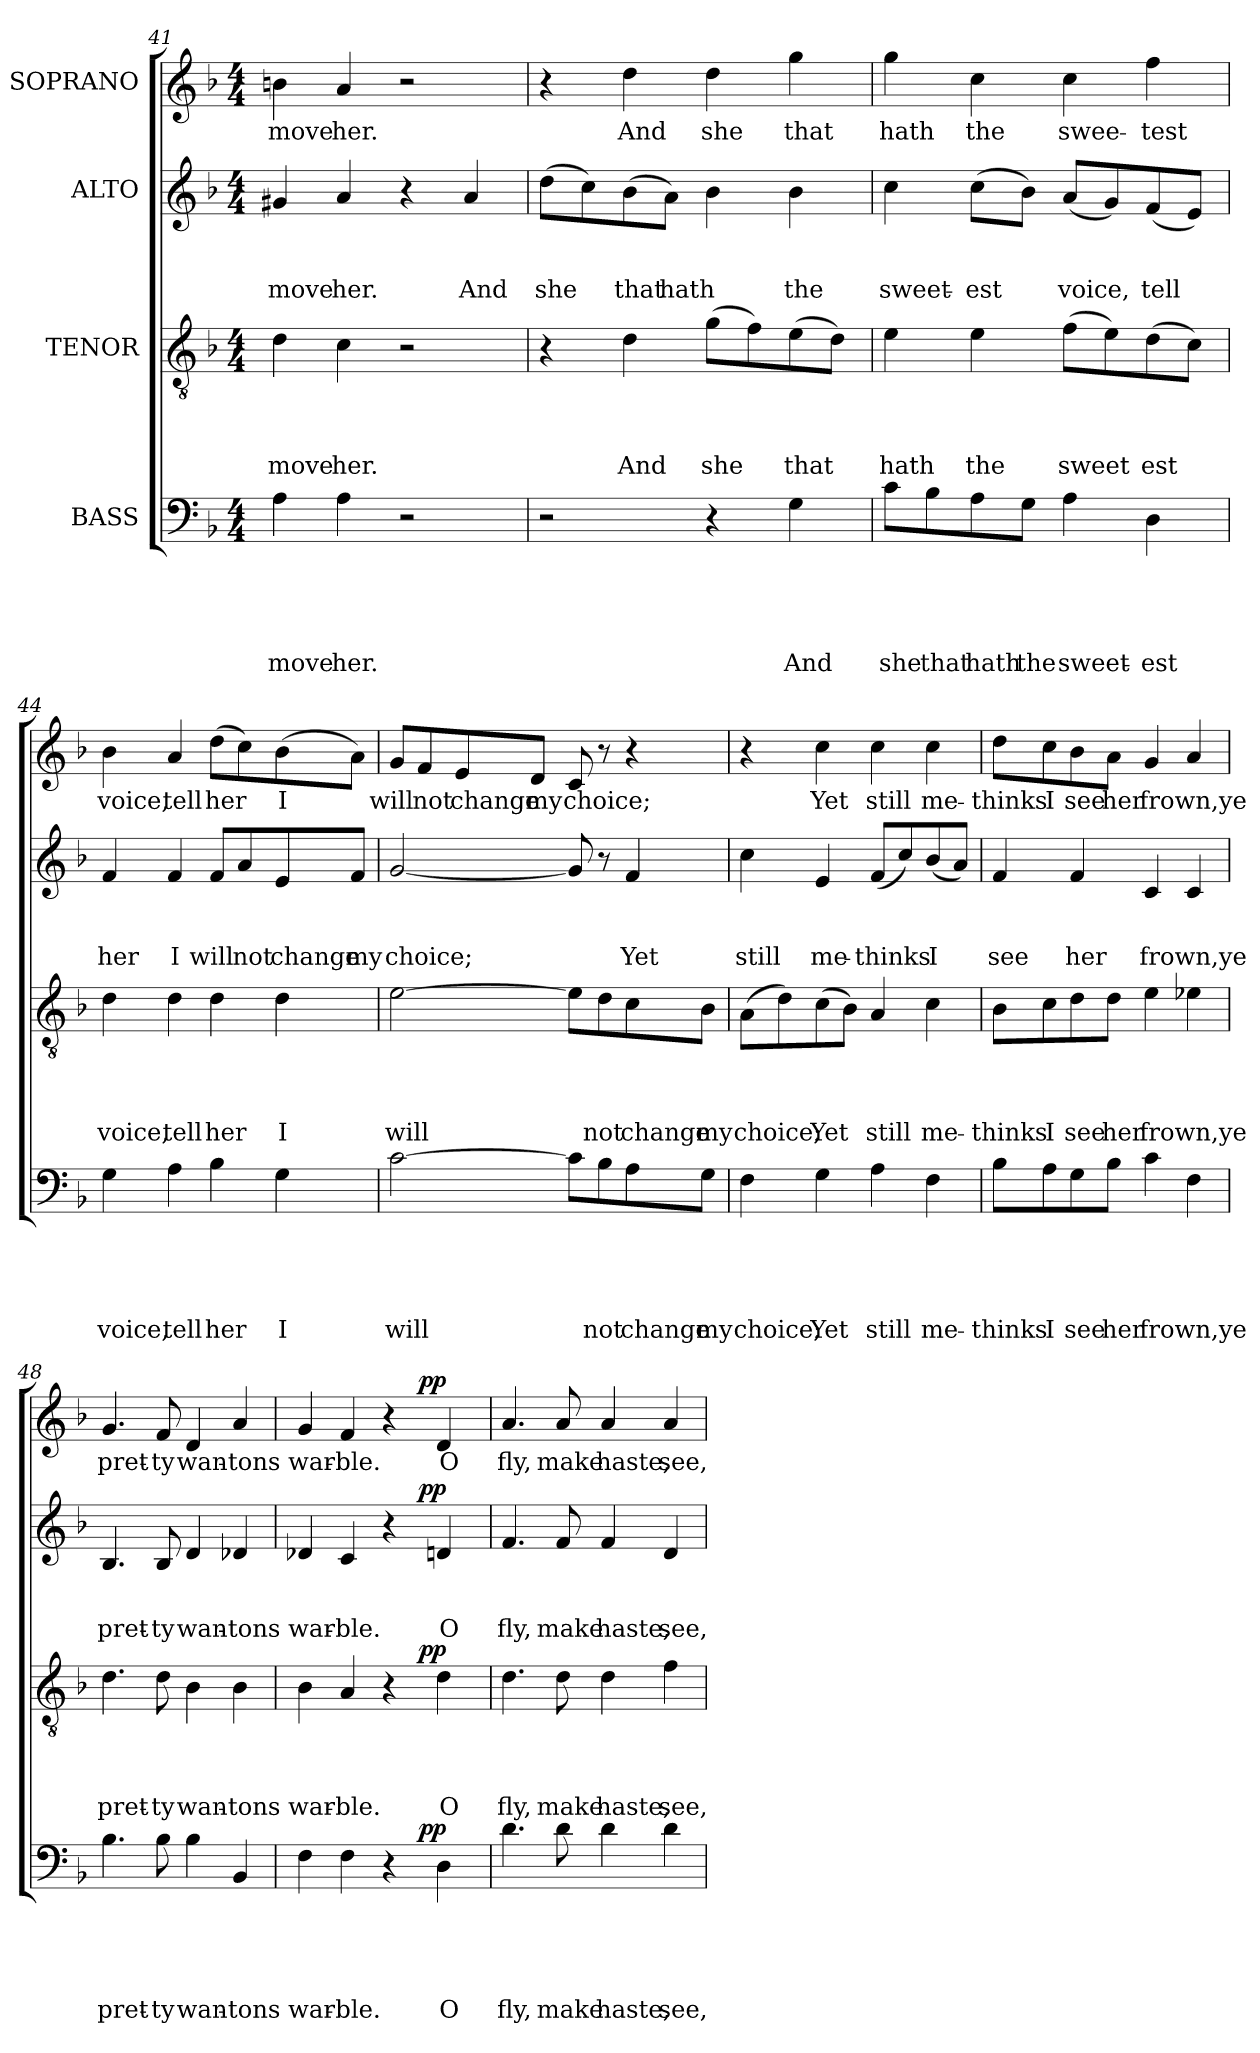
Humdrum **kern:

**kern	**text	**text	**text	**text	**text	**dynam	**kern	**text	**text	**text	**text	**dynam	**kern	**text	**text	**text	**dynam	**kern	**text	**dynam
*part4	*part4	*part4	*part4	*part4	*part4	*part4	*part3	*part3	*part3	*part3	*part3	*part3	*part2	*part2	*part2	*part2	*part2	*part1	*part1	*part1
*staff4	*staff4	*staff4	*staff4	*staff4	*staff4	*staff4	*staff3	*staff3	*staff3	*staff3	*staff3	*staff3	*staff2	*staff2	*staff2	*staff2	*staff2	*staff1	*staff1	*staff1
*I"BASS	*	*	*	*	*	*	*I"TENOR	*	*	*	*	*	*I"ALTO	*	*	*	*	*I"SOPRANO	*	*
*clefF4	*	*	*	*	*	*	*clefGv2	*	*	*	*	*	*clefG2	*	*	*	*	*clefG2	*	*
*k[b-]	*	*	*	*	*	*	*k[b-]	*	*	*	*	*	*k[b-]	*	*	*	*	*k[b-]	*	*
*F:	*	*	*	*	*	*	*F:	*	*	*	*	*	*F:	*	*	*	*	*F:	*	*
*M4/4	*	*	*	*	*	*	*M4/4	*	*	*	*	*	*M4/4	*	*	*	*	*M4/4	*	*
=41	=41	=41	=41	=41	=41	=41	=41	=41	=41	=41	=41	=41	=41	=41	=41	=41	=41	=41	=41	=41
!	!	!	!	!	!LO:LY:b	!	!	!	!	!	!LO:LY:b	!	!	!	!	!LO:LY:b	!	!	!LO:LY:b	!
4A\	.	.	.	.	move	.	4d\	.	.	.	move	.	4g#X/	.	.	move	.	4bn\	move	.
!	!	!	!	!	!LO:LY:b	!	!	!	!	!	!LO:LY:b	!	!	!	!	!LO:LY:b	!	!	!LO:LY:b	!
4A\	.	.	.	.	her.	.	4c\	.	.	.	her.	.	4a/	.	.	her.	.	4a/	her.	.
2r	.	.	.	.	.	.	2r	.	.	.	.	.	4r	.	.	.	.	2r	.	.
!	!	!	!	!	!	!	!	!	!	!	!	!	!	!	!	!LO:LY:b	!	!	!	!
.	.	.	.	.	.	.	.	.	.	.	.	.	4a/	.	.	And	.	.	.	.
=42	=42	=42	=42	=42	=42	=42	=42	=42	=42	=42	=42	=42	=42	=42	=42	=42	=42	=42	=42	=42
!	!	!	!	!	!	!	!	!	!	!	!	!	!	!	!	!LO:LY:b	!	!	!	!
2r	.	.	.	.	.	.	4r	.	.	.	.	.	(>8dd\L	.	.	she	.	4r	.	.
.	.	.	.	.	.	.	.	.	.	.	.	.	8cc\)	.	.	.	.	.	.	.
!	!	!	!	!	!	!	!	!	!	!	!LO:LY:b	!	!	!	!	!LO:LY:b	!	!	!LO:LY:b	!
.	.	.	.	.	.	.	4d\	.	.	.	And	.	(>8b-\	.	.	that	.	4dd\	And	.
!	!	!	!	!	!	!	!	!	!	!	!	!	!	!	!	!LO:LY:b	!	!	!	!
.	.	.	.	.	.	.	.	.	.	.	.	.	8a\J)	.	.	hath	.	.	.	.
!	!	!	!	!	!	!	!	!	!	!	!LO:LY:b	!	!	!	!	!	!	!	!LO:LY:b	!
4r	.	.	.	.	.	.	(>8g\L	.	.	.	she	.	4b-\	.	.	.	.	4dd\	she	.
.	.	.	.	.	.	.	8f\)	.	.	.	.	.	.	.	.	.	.	.	.	.
!	!	!	!	!	!LO:LY:b	!	!	!	!	!	!LO:LY:b	!	!	!	!	!LO:LY:b	!	!	!LO:LY:b	!
4G\	.	.	.	.	And	.	(>8e\	.	.	.	that	.	4b-\	.	.	the	.	4gg\	that	.
.	.	.	.	.	.	.	8d\J)	.	.	.	.	.	.	.	.	.	.	.	.	.
!!LO:LB:g=z
=43	=43	=43	=43	=43	=43	=43	=43	=43	=43	=43	=43	=43	=43	=43	=43	=43	=43	=43	=43	=43
!	!	!	!	!	!LO:LY:b	!	!	!	!	!	!LO:LY:b	!	!	!	!	!LO:LY:b	!	!	!LO:LY:b	!
8c\L	.	.	.	.	she	.	4e\	.	.	.	hath	.	4cc\	.	.	sweet-	.	4gg\	hath	.
!	!	!	!	!	!LO:LY:b	!	!	!	!	!	!	!	!	!	!	!	!	!	!	!
8B-\	.	.	.	.	that	.	.	.	.	.	.	.	.	.	.	.	.	.	.	.
!	!	!	!	!	!LO:LY:b	!	!	!	!	!	!LO:LY:b	!	!	!	!	!LO:LY:b	!	!	!LO:LY:b	!
8A\	.	.	.	.	hath	.	4e\	.	.	.	the	.	(>8cc\L	.	.	-est	.	4cc\	the	.
!	!	!	!	!	!LO:LY:b	!	!	!	!	!	!	!	!	!	!	!	!	!	!	!
8G\J	.	.	.	.	the	.	.	.	.	.	.	.	8b-\J)	.	.	.	.	.	.	.
!	!	!	!	!	!LO:LY:b	!	!	!	!	!	!LO:LY:b	!	!	!	!	!LO:LY:b	!	!	!LO:LY:b	!
4A\	.	.	.	.	sweet-	.	(>8f\L	.	.	.	sweet	.	(<8a/L	.	.	voice,	.	4cc\	swee-	.
.	.	.	.	.	.	.	8e\)	.	.	.	.	.	8g/)	.	.	.	.	.	.	.
!	!	!	!	!	!LO:LY:b	!	!	!	!	!	!LO:LY:b	!	!	!	!	!LO:LY:b	!	!	!LO:LY:b	!
4D\	.	.	.	.	-est	.	(>8d\	.	.	.	est	.	(<8f/	.	.	tell	.	4ff\	-test	.
.	.	.	.	.	.	.	8c\J)	.	.	.	.	.	8e/J)	.	.	.	.	.	.	.
=44	=44	=44	=44	=44	=44	=44	=44	=44	=44	=44	=44	=44	=44	=44	=44	=44	=44	=44	=44	=44
!	!	!	!	!	!LO:LY:b	!	!	!	!	!	!LO:LY:b	!	!	!	!	!LO:LY:b	!	!	!LO:LY:b	!
4G\	.	.	.	.	voice,	.	4d\	.	.	.	voice,	.	4f/	.	.	her	.	4b-\	voice,	.
!	!	!	!	!	!LO:LY:b	!	!	!	!	!	!LO:LY:b	!	!	!	!	!LO:LY:b	!	!	!LO:LY:b	!
4A\	.	.	.	.	tell	.	4d\	.	.	.	tell	.	4f/	.	.	I	.	4a/	tell	.
!	!	!	!	!	!LO:LY:b	!	!	!	!	!	!LO:LY:b	!	!	!	!	!LO:LY:b	!	!	!LO:LY:b	!
4B-\	.	.	.	.	her	.	4d\	.	.	.	her	.	8f/L	.	.	will	.	(>8dd\L	her	.
!	!	!	!	!	!	!	!	!	!	!	!	!	!	!	!	!LO:LY:b	!	!	!	!
.	.	.	.	.	.	.	.	.	.	.	.	.	8a/	.	.	not	.	8cc\)	.	.
!	!	!	!	!	!LO:LY:b	!	!	!	!	!	!LO:LY:b	!	!	!	!	!LO:LY:b	!	!	!LO:LY:b:rj	!
4G\	.	.	.	.	I	.	4d\	.	.	.	I	.	8e/	.	.	change	.	(>8b-\	I	.
!	!	!	!	!	!	!	!	!	!	!	!	!	!	!	!	!LO:LY:b	!	!	!	!
.	.	.	.	.	.	.	.	.	.	.	.	.	8f/J	.	.	my	.	8a\J)	.	.
=45	=45	=45	=45	=45	=45	=45	=45	=45	=45	=45	=45	=45	=45	=45	=45	=45	=45	=45	=45	=45
!	!	!	!	!	!LO:LY:b	!	!	!	!	!	!LO:LY:b	!	!	!	!	!LO:LY:b	!	!	!LO:LY:b	!
[>2c\	.	.	.	.	will	.	[>2e\	.	.	.	will	.	[<2g/	.	.	choice;	.	8g/L	will	.
!	!	!	!	!	!	!	!	!	!	!	!	!	!	!	!	!	!	!	!LO:LY:b	!
.	.	.	.	.	.	.	.	.	.	.	.	.	.	.	.	.	.	8f/	not	.
!	!	!	!	!	!	!	!	!	!	!	!	!	!	!	!	!	!	!	!LO:LY:b	!
.	.	.	.	.	.	.	.	.	.	.	.	.	.	.	.	.	.	8e/	change	.
!	!	!	!	!	!	!	!	!	!	!	!	!	!	!	!	!	!	!	!LO:LY:b	!
.	.	.	.	.	.	.	.	.	.	.	.	.	.	.	.	.	.	8d/J	my	.
!	!	!	!	!	!	!	!	!	!	!	!	!	!	!	!	!	!	!	!LO:LY:b	!
8c\L]	.	.	.	.	.	.	8e\L]	.	.	.	.	.	8g/]	.	.	.	.	8c/	choice;	.
!	!	!	!	!	!LO:LY:b	!	!	!	!	!	!LO:LY:b	!	!	!	!	!	!	!	!	!
8B-\	.	.	.	.	not	.	8d\	.	.	.	not	.	8r	.	.	.	.	8r	.	.
!	!	!	!	!	!LO:LY:b	!	!	!	!	!	!LO:LY:b	!	!	!	!	!LO:LY:b	!	!	!	!
8A\	.	.	.	.	change	.	8c\	.	.	.	change	.	4f/	.	.	Yet	.	4r	.	.
!	!	!	!	!	!LO:LY:b	!	!	!	!	!	!LO:LY:b	!	!	!	!	!	!	!	!	!
8G\J	.	.	.	.	my	.	8B-\J	.	.	.	my	.	.	.	.	.	.	.	.	.
!!LO:PB:g=z
=46	=46	=46	=46	=46	=46	=46	=46	=46	=46	=46	=46	=46	=46	=46	=46	=46	=46	=46	=46	=46
!	!	!	!	!	!LO:LY:b	!	!	!	!	!	!LO:LY:b	!	!	!	!	!LO:LY:b	!	!	!	!
4F\	.	.	.	.	choice;	.	(>8A\L	.	.	.	choice;	.	4cc\	.	.	still	.	4r	.	.
.	.	.	.	.	.	.	8d\)	.	.	.	.	.	.	.	.	.	.	.	.	.
!	!	!	!	!	!LO:LY:b	!	!	!	!	!	!LO:LY:b	!	!	!	!	!LO:LY:b	!	!	!LO:LY:b	!
4G\	.	.	.	.	Yet	.	(>8c\	.	.	.	Yet	.	4e/	.	.	me-	.	4cc\	Yet	.
.	.	.	.	.	.	.	8B-\J)	.	.	.	.	.	.	.	.	.	.	.	.	.
!	!	!	!	!	!LO:LY:b	!	!	!	!	!	!LO:LY:b	!	!	!	!	!LO:LY:b	!	!	!LO:LY:b	!
4A\	.	.	.	.	still	.	4A/	.	.	.	still	.	(<8f/L	.	.	-thinks	.	4cc\	still	.
.	.	.	.	.	.	.	.	.	.	.	.	.	8cc/)	.	.	.	.	.	.	.
!	!	!	!	!	!LO:LY:b	!	!	!	!	!	!LO:LY:b	!	!	!	!	!LO:LY:b:rj	!	!	!LO:LY:b	!
4F\	.	.	.	.	me-	.	4c\	.	.	.	me-	.	(<8b-/	.	.	I	.	4cc\	me-	.
.	.	.	.	.	.	.	.	.	.	.	.	.	8a/J)	.	.	.	.	.	.	.
=47	=47	=47	=47	=47	=47	=47	=47	=47	=47	=47	=47	=47	=47	=47	=47	=47	=47	=47	=47	=47
!	!	!	!	!	!LO:LY:b	!	!	!	!	!	!LO:LY:b	!	!	!	!	!LO:LY:b	!	!	!LO:LY:b	!
8B-\L	.	.	.	.	-thinks	.	8B-\L	.	.	.	-thinks	.	4f/	.	.	see	.	8dd\L	-thinks	.
!	!	!	!	!	!LO:LY:b	!	!	!	!	!	!LO:LY:b	!	!	!	!	!	!	!	!LO:LY:b	!
8A\	.	.	.	.	I	.	8c\	.	.	.	I	.	.	.	.	.	.	8cc\	I	.
!	!	!	!	!	!LO:LY:b	!	!	!	!	!	!LO:LY:b	!	!	!	!	!LO:LY:b	!	!	!LO:LY:b	!
8G\	.	.	.	.	see	.	8d\	.	.	.	see	.	4f/	.	.	her	.	8b-\	see	.
!	!	!	!	!	!LO:LY:b	!	!	!	!	!	!LO:LY:b	!	!	!	!	!	!	!	!LO:LY:b	!
8B-\J	.	.	.	.	her	.	8d\J	.	.	.	her	.	.	.	.	.	.	8a\J	her	.
!	!	!	!	!	!LO:LY:b	!	!	!	!	!	!LO:LY:b	!	!	!	!	!LO:LY:b	!	!	!LO:LY:b	!
4c\	.	.	.	.	frown,ye	.	4e\	.	.	.	frown,ye	.	4c/	.	.	frown,ye	.	4g/	frown,ye	.
4F\	.	.	.	.	.	.	4e-X\	.	.	.	.	.	4c/	.	.	.	.	4a/	.	.
=48	=48	=48	=48	=48	=48	=48	=48	=48	=48	=48	=48	=48	=48	=48	=48	=48	=48	=48	=48	=48
!	!	!	!	!	!LO:LY:b	!	!	!	!	!	!LO:LY:b	!	!	!	!	!LO:LY:b	!	!	!LO:LY:b	!
4.B-\	.	.	.	.	pret-	.	4.d\	.	.	.	pret-	.	4.B-/	.	.	pret-	.	4.g/	pret-	.
!	!	!	!	!	!LO:LY:b	!	!	!	!	!	!LO:LY:b	!	!	!	!	!LO:LY:b	!	!	!LO:LY:b	!
8B-\	.	.	.	.	-ty	.	8d\	.	.	.	-ty	.	8B-/	.	.	-ty	.	8f/	-ty	.
!	!	!	!	!	!LO:LY:b	!	!	!	!	!	!LO:LY:b	!	!	!	!	!LO:LY:b	!	!	!LO:LY:b	!
4B-\	.	.	.	.	wan-	.	4B-\	.	.	.	wan-	.	4d/	.	.	wan-	.	4d/	wan-	.
!	!	!	!	!	!LO:LY:b:rj	!	!	!	!	!	!LO:LY:b:rj	!	!	!	!	!LO:LY:b:rj	!	!	!LO:LY:b:rj	!
4BB-/	.	.	.	.	-tons	.	4B-\	.	.	.	-tons	.	4d-X/	.	.	-tons	.	4a/	-tons	.
=49	=49	=49	=49	=49	=49	=49	=49	=49	=49	=49	=49	=49	=49	=49	=49	=49	=49	=49	=49	=49
!	!	!	!	!	!LO:LY:b	!	!	!	!	!	!LO:LY:b	!	!	!	!	!LO:LY:b	!	!	!LO:LY:b	!
*^	*	*	*	*	*	*	*^	*	*	*	*	*	*^	*	*	*	*	*^	*	*
4F\	2ryy	.	.	.	.	war-	.	4B-\	2ryy	.	.	.	war-	.	4d-X/	2ryy	.	.	war-	.	4g/	2ryy	war-	.
!	!	!	!	!	!	!LO:LY:b	!	!	!	!	!	!	!LO:LY:b	!	!	!	!	!	!LO:LY:b	!	!	!	!LO:LY:b	!
4F\	.	.	.	.	.	-ble.	.	4A/	.	.	.	.	-ble.	.	4c/	.	.	.	-ble.	.	4f/	.	-ble.	.
4r	8.ryy	.	.	.	.	.	.	4r	8.ryy	.	.	.	.	.	4r	8.ryy	.	.	.	.	4r	8.ryy	.	.
!	!	!	!	!	!	!	!LO:DY:a	!	!	!	!	!	!	!LO:DY:a	!	!	!	!	!	!LO:DY:a	!	!	!	!LO:DY:a
.	4ryy	.	.	.	.	.	pp	.	4ryy	.	.	.	.	pp	.	4ryy	.	.	.	pp	.	4ryy	.	pp
!	!	!	!	!	!	!LO:LY:b	!	!	!	!	!	!	!LO:LY:b	!	!	!	!	!	!LO:LY:b	!	!	!	!LO:LY:b	!
4D\	.	.	.	.	.	O	.	4d\	.	.	.	.	O	.	4dn/	.	.	.	O	.	4d/	.	O	.
.	16ryy	.	.	.	.	.	.	.	16ryy	.	.	.	.	.	.	16ryy	.	.	.	.	.	16ryy	.	.
!!LO:LB:g=z
=50	=50	=50	=50	=50	=50	=50	=50	=50	=50	=50	=50	=50	=50	=50	=50	=50	=50	=50	=50	=50	=50	=50	=50	=50
!	!	!	!	!	!	!LO:LY:b	!	!	!	!	!	!	!LO:LY:b	!	!	!	!	!	!LO:LY:b	!	!	!	!LO:LY:b	!
*v	*v	*	*	*	*	*	*	*	*	*	*	*	*	*	*v	*v	*	*	*	*	*v	*v	*	*
*	*	*	*	*	*	*	*v	*v	*	*	*	*	*	*	*	*	*	*	*	*	*
4.d\	.	.	.	.	fly,	.	4.d\	.	.	.	fly,	.	4.f/	.	.	fly,	.	4.a/	fly,	.
!	!	!	!	!	!LO:LY:b	!	!	!	!	!	!LO:LY:b	!	!	!	!	!LO:LY:b	!	!	!LO:LY:b	!
8d\	.	.	.	.	make	.	8d\	.	.	.	make	.	8f/	.	.	make	.	8a/	make	.
!	!	!	!	!	!LO:LY:b	!	!	!	!	!	!LO:LY:b	!	!	!	!	!LO:LY:b	!	!	!LO:LY:b	!
4d\	.	.	.	.	haste,	.	4d\	.	.	.	haste,	.	4f/	.	.	haste,	.	4a/	haste,	.
!	!	!	!	!	!LO:LY:b	!	!	!	!	!	!LO:LY:b	!	!	!	!	!LO:LY:b	!	!	!LO:LY:b	!
4d\	.	.	.	.	see,	.	4f\	.	.	.	see,	.	4d/	.	.	see,	.	4a/	see,	.
=	=	=	=	=	=	=	=	=	=	=	=	=	=	=	=	=	=	=	=	=
*-	*-	*-	*-	*-	*-	*-	*-	*-	*-	*-	*-	*-	*-	*-	*-	*-	*-	*-	*-	*-
